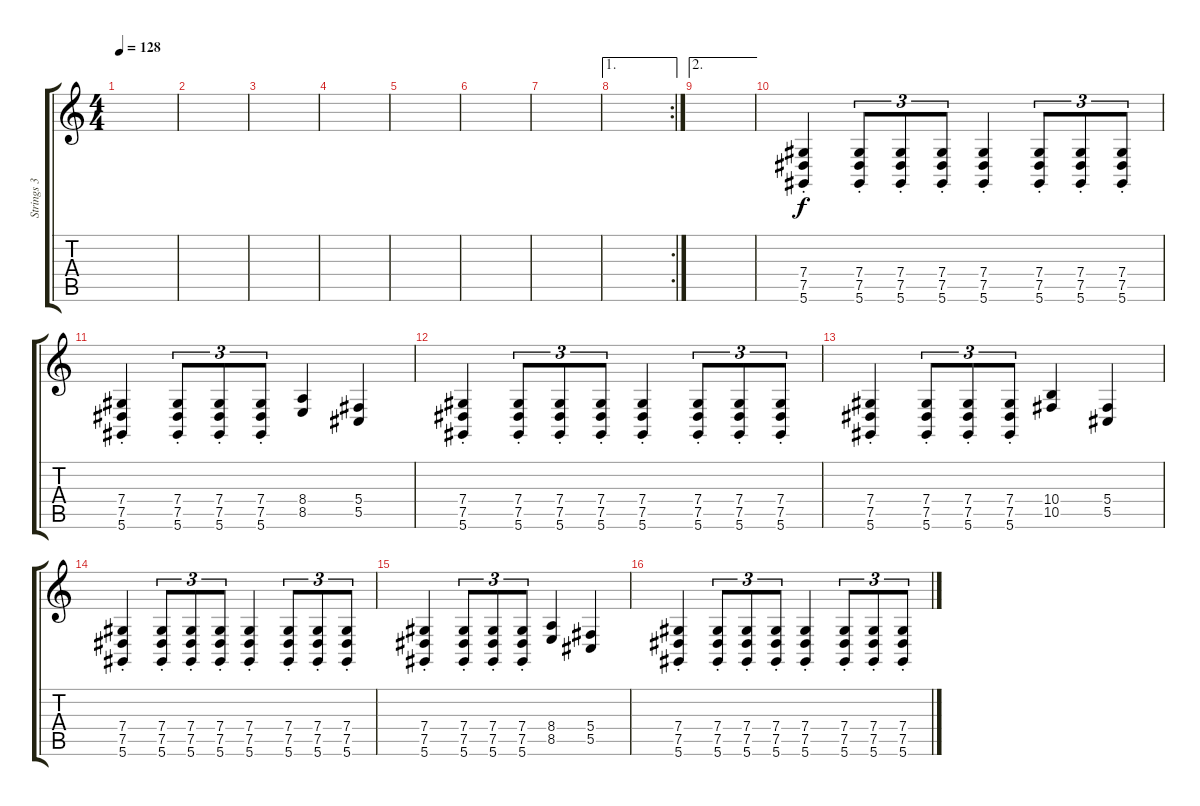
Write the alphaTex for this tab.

\track ("Strings 3" "Strings 3") {instrument stringensemble2}
\staff {score tabs}
\tuning (Eb4 Bb3 Gb3 Db3 Ab2 Eb2) {hide}
\ts (4 4)
\tempo 128
\clef g2
\ks c
|
|
|
|
|
|
|
\ae 1
\rc 2
|
\ae 2
|
(7.4{st} 7.5{st} 5.6{st}).4{volume 10} (7.4{st} 7.5{st} 5.6{st}).8{tu (3 2)} (7.4{st} 7.5{st} 5.6{st}).8{tu (3 2)} (7.4{st} 7.5{st} 5.6{st}).8{tu (3 2)} (7.4{st} 7.5{st} 5.6{st}).4 (7.4{st} 7.5{st} 5.6{st}).8{tu (3 2)} (7.4{st} 7.5{st} 5.6{st}).8{tu (3 2)} (7.4{st} 7.5{st} 5.6{st}).8{tu (3 2)} |
(7.4{st} 7.5{st} 5.6{st}).4 (7.4{st} 7.5{st} 5.6{st}).8{tu (3 2)} (7.4{st} 7.5{st} 5.6{st}).8{tu (3 2)} (7.4{st} 7.5{st} 5.6{st}).8{tu (3 2)} (8.4 8.5).4 (5.4 5.5).4 |
(7.4{st} 7.5{st} 5.6{st}).4 (7.4{st} 7.5{st} 5.6{st}).8{tu (3 2)} (7.4{st} 7.5{st} 5.6{st}).8{tu (3 2)} (7.4{st} 7.5{st} 5.6{st}).8{tu (3 2)} (7.4{st} 7.5{st} 5.6{st}).4 (7.4{st} 7.5{st} 5.6{st}).8{tu (3 2)} (7.4{st} 7.5{st} 5.6{st}).8{tu (3 2)} (7.4{st} 7.5{st} 5.6{st}).8{tu (3 2)} |
(7.4{st} 7.5{st} 5.6{st}).4 (7.4{st} 7.5{st} 5.6{st}).8{tu (3 2)} (7.4{st} 7.5{st} 5.6{st}).8{tu (3 2)} (7.4{st} 7.5{st} 5.6{st}).8{tu (3 2)} (10.4 10.5).4 (5.4 5.5).4 |
(7.4{st} 7.5{st} 5.6{st}).4{volume 10} (7.4{st} 7.5{st} 5.6{st}).8{tu (3 2)} (7.4{st} 7.5{st} 5.6{st}).8{tu (3 2)} (7.4{st} 7.5{st} 5.6{st}).8{tu (3 2)} (7.4{st} 7.5{st} 5.6{st}).4 (7.4{st} 7.5{st} 5.6{st}).8{tu (3 2)} (7.4{st} 7.5{st} 5.6{st}).8{tu (3 2)} (7.4{st} 7.5{st} 5.6{st}).8{tu (3 2)} |
(7.4{st} 7.5{st} 5.6{st}).4 (7.4{st} 7.5{st} 5.6{st}).8{tu (3 2)} (7.4{st} 7.5{st} 5.6{st}).8{tu (3 2)} (7.4{st} 7.5{st} 5.6{st}).8{tu (3 2)} (8.4 8.5).4 (5.4 5.5).4 |
(7.4{st} 7.5{st} 5.6{st}).4 (7.4{st} 7.5{st} 5.6{st}).8{tu (3 2)} (7.4{st} 7.5{st} 5.6{st}).8{tu (3 2)} (7.4{st} 7.5{st} 5.6{st}).8{tu (3 2)} (7.4{st} 7.5{st} 5.6{st}).4 (7.4{st} 7.5{st} 5.6{st}).8{tu (3 2)} (7.4{st} 7.5{st} 5.6{st}).8{tu (3 2)} (7.4{st} 7.5{st} 5.6{st}).8{tu (3 2)}
